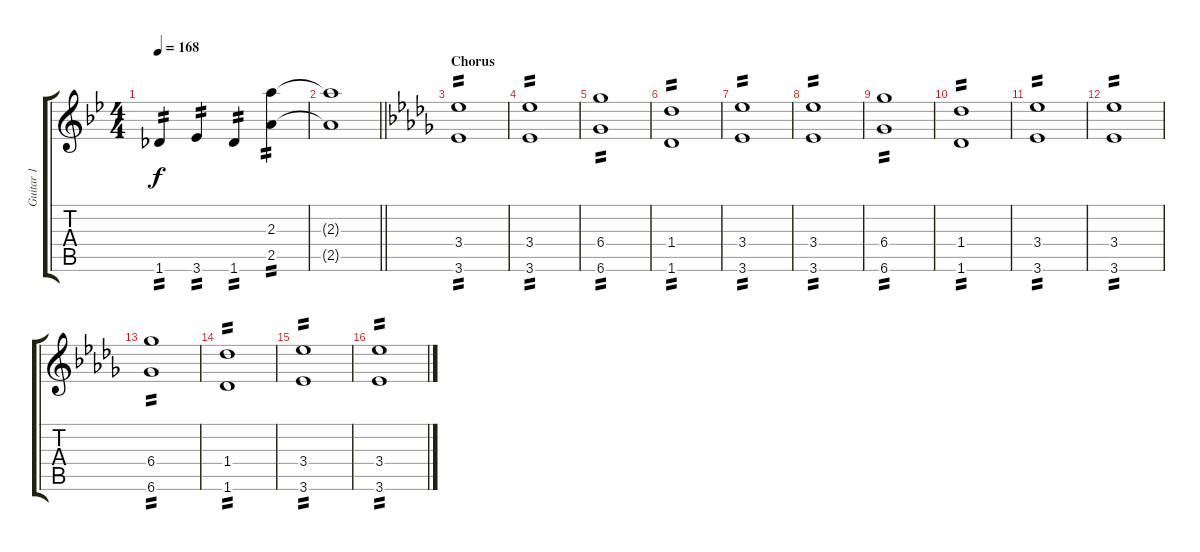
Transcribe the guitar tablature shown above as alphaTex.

\track ("Guitar 1" "Guitar 1") {instrument distortionguitar}
\staff {score tabs}
\tuning (E4 C4 G3 C3 G2 C2) {hide}
\ts (4 4)
\tempo 168
\clef g2
\ks bb
1.6.4{ot 8vb tp 2 dy f} 3.6.4{ot 8vb tp 2} 1.6.4{ot 8vb tp 2} (2.3 2.5).4{ot 8vb tp 2} |
\barLineRight lightlight
(2.3{t} 2.5{t}).1{ot 8vb} |
\section ("" "Chorus")
\ks db
(3.4 3.6).1{ot 8vb tp 2} |
(3.4 3.6).1{ot 8vb tp 2} |
(6.4 6.6).1{ot 8vb tp 2} |
(1.4 1.6).1{ot 8vb tp 2} |
(3.4 3.6).1{ot 8vb tp 2} |
(3.4 3.6).1{ot 8vb tp 2} |
(6.4 6.6).1{ot 8vb tp 2} |
(1.4 1.6).1{ot 8vb tp 2} |
(3.4 3.6).1{ot 8vb tp 2} |
(3.4 3.6).1{ot 8vb tp 2} |
(6.4 6.6).1{ot 8vb tp 2} |
(1.4 1.6).1{ot 8vb tp 2} |
(3.4 3.6).1{ot 8vb tp 2} |
(3.4 3.6).1{ot 8vb tp 2}
